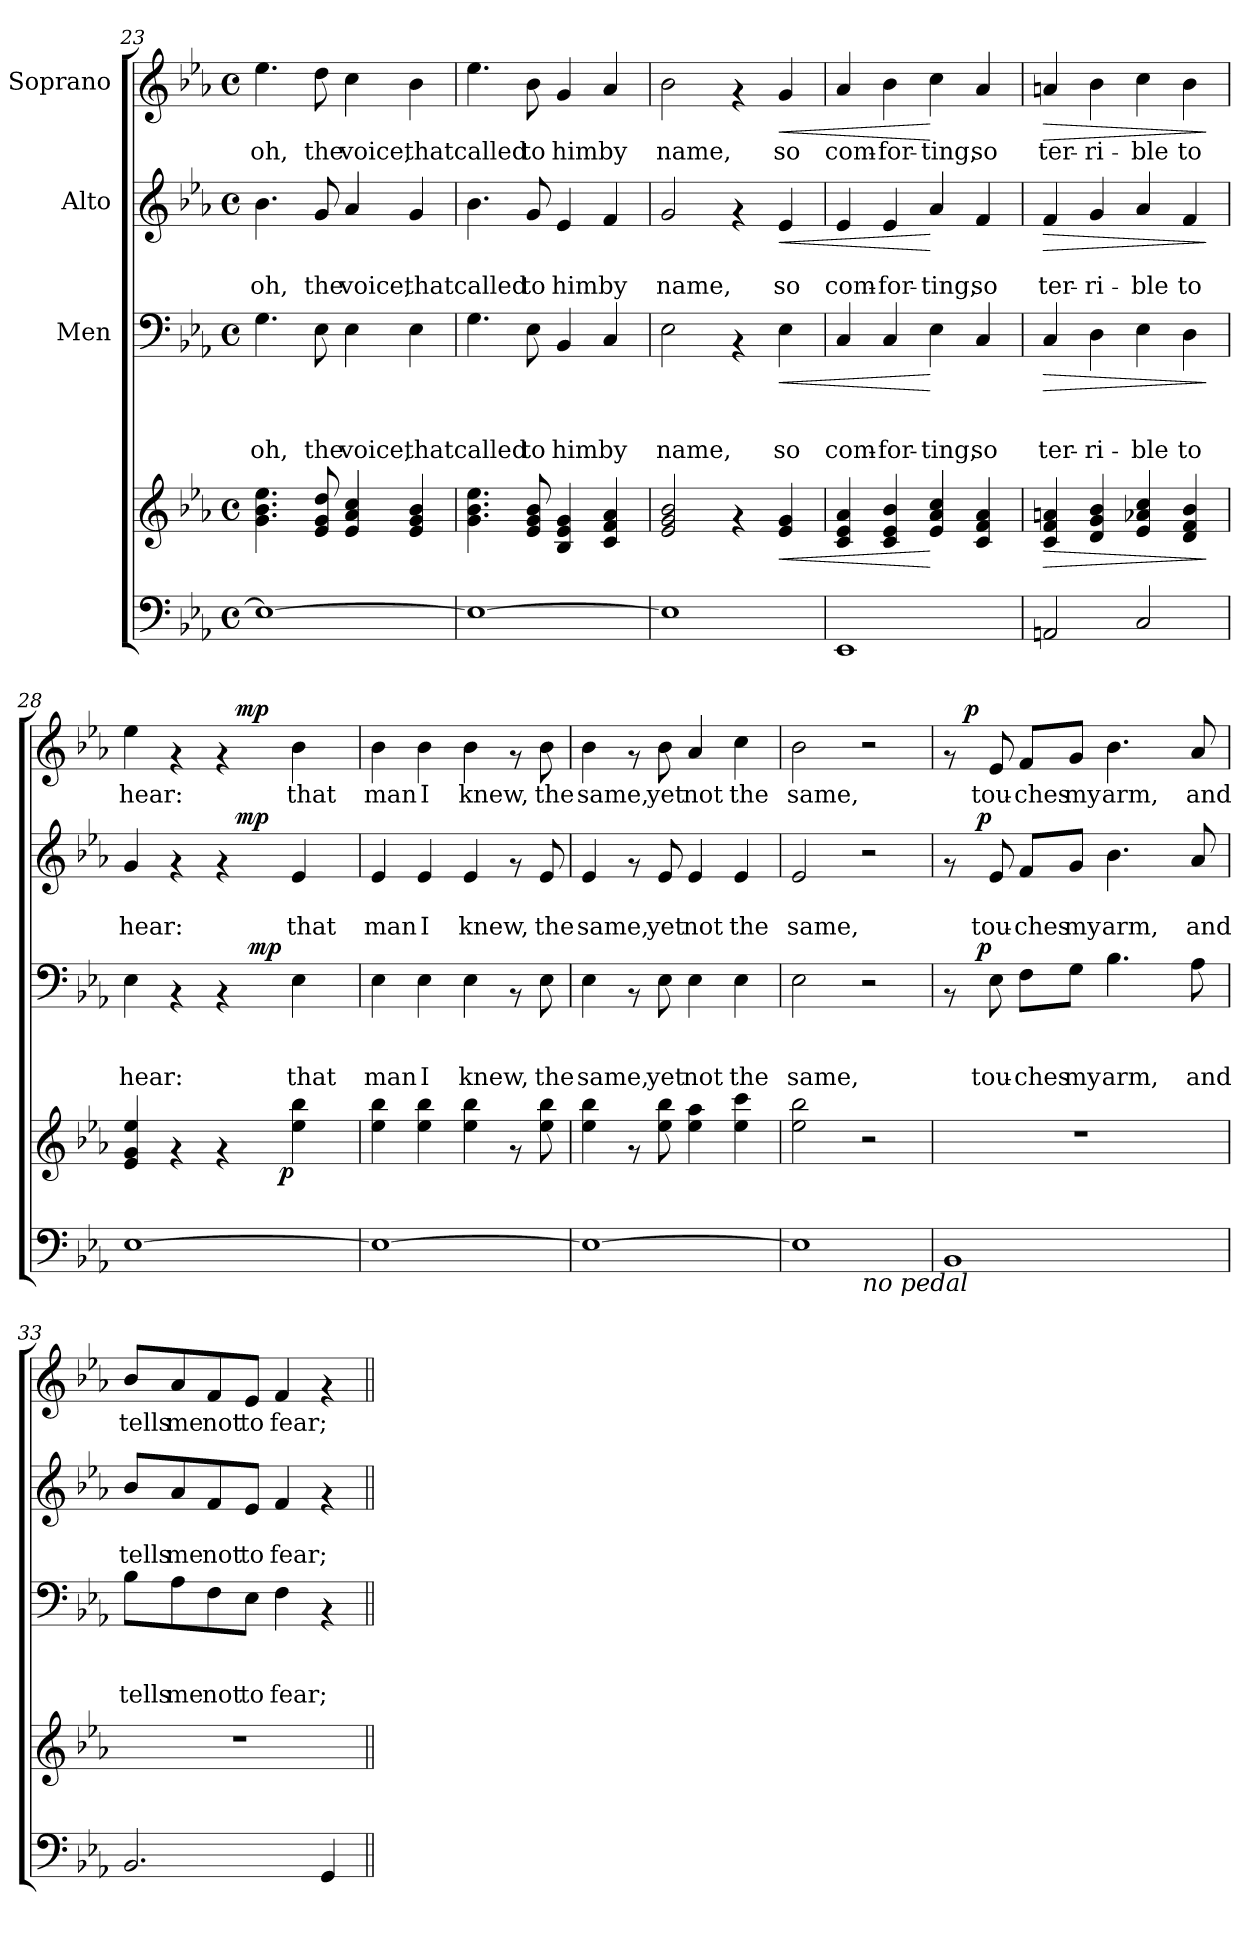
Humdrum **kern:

**kern	**kern	**dynam	**kern	**text	**text	**text	**dynam	**kern	**text	**text	**dynam	**kern	**text	**dynam
*part4	*part4	*part4	*part3	*part3	*part3	*part3	*part3	*part2	*part2	*part2	*part2	*part1	*part1	*part1
*staff5	*staff4	*staff4/5	*staff3	*staff3	*staff3	*staff3	*staff3	*staff2	*staff2	*staff2	*staff2	*staff1	*staff1	*staff1
*	*	*	*I"Men	*	*	*	*	*I"Alto	*	*	*	*I"Soprano	*	*
*clefF4	*clefG2	*	*clefF4	*	*	*	*	*clefG2	*	*	*	*clefG2	*	*
*k[b-e-a-]	*k[b-e-a-]	*	*k[b-e-a-]	*	*	*	*	*k[b-e-a-]	*	*	*	*k[b-e-a-]	*	*
*E-:	*E-:	*	*E-:	*	*	*	*	*E-:	*	*	*	*E-:	*	*
*M4/4	*M4/4	*	*M4/4	*	*	*	*	*M4/4	*	*	*	*M4/4	*	*
*met(c)	*met(c)	*	*met(c)	*	*	*	*	*met(c)	*	*	*	*met(c)	*	*
=23	=23	=23	=23	=23	=23	=23	=23	=23	=23	=23	=23	=23	=23	=23
!	!	!	!	!	!	!LO:LY:b	!	!	!	!LO:LY:b	!	!	!LO:LY:b	!
1E-_	4.g\ 4.b-\ 4.ee-\	.	4.G\	.	.	oh,	.	4.b-\	.	oh,	.	4.ee-\	oh,	.
!	!	!	!	!	!	!LO:LY:b	!	!	!	!LO:LY:b	!	!	!LO:LY:b	!
.	8e-/ 8g/ 8dd/	.	8E-\	.	.	the	.	8g/	.	the	.	8dd\	the	.
!	!	!	!	!	!	!LO:LY:b	!	!	!	!LO:LY:b	!	!	!LO:LY:b	!
.	4e-/ 4a-/ 4cc/	.	4E-\	.	.	voice,	.	4a-/	.	voice,	.	4cc\	voice,	.
!	!	!	!	!	!	!LO:LY:b	!	!	!	!LO:LY:b	!	!	!LO:LY:b	!
.	4e-/ 4g/ 4b-/	.	4E-\	.	.	thatcalled	.	4g/	.	thatcalled	.	4b-\	thatcalled	.
=24	=24	=24	=24	=24	=24	=24	=24	=24	=24	=24	=24	=24	=24	=24
1E-_	4.g\ 4.b-\ 4.ee-\	.	4.G\	.	.	.	.	4.b-\	.	.	.	4.ee-\	.	.
!	!	!	!	!	!	!LO:LY:b	!	!	!	!LO:LY:b	!	!	!LO:LY:b	!
.	8e-/ 8g/ 8b-/	.	8E-\	.	.	to	.	8g/	.	to	.	8b-\	to	.
!	!	!	!	!	!	!LO:LY:b	!	!	!	!LO:LY:b	!	!	!LO:LY:b	!
.	4B-/ 4e-/ 4g/	.	4BB-/	.	.	him	.	4e-/	.	him	.	4g/	him	.
!	!	!	!	!	!	!LO:LY:b	!	!	!	!LO:LY:b	!	!	!LO:LY:b	!
.	4c/ 4f/ 4a-/	.	4C/	.	.	by	.	4f/	.	by	.	4a-/	by	.
=25	=25	=25	=25	=25	=25	=25	=25	=25	=25	=25	=25	=25	=25	=25
!	!	!	!	!	!	!LO:LY:b	!	!	!	!LO:LY:b	!	!	!LO:LY:b	!
1E-]	2e-/ 2g/ 2b-/	.	2E-\	.	.	name,	.	2g/	.	name,	.	2b-\	name,	.
.	4rf	.	4rAA	.	.	.	.	4rf	.	.	.	4rf	.	.
!	!	!LO:HP:b	!	!	!	!LO:LY:b	!LO:HP:b	!	!	!LO:LY:b	!LO:HP:b	!	!LO:LY:b	!LO:HP:b
.	4e-/ 4g/	<	4E-\	.	.	so	<	4e-/	.	so	<	4g/	so	<
=26	=26	=26	=26	=26	=26	=26	=26	=26	=26	=26	=26	=26	=26	=26
!	!	!	!	!	!	!LO:LY:b	!	!	!	!LO:LY:b	!	!	!LO:LY:b	!
1EE-	4c/ 4e-/ 4a-/	.	4C/	.	.	com-	.	4e-/	.	com-	.	4a-/	com-	.
!	!	!	!	!	!	!LO:LY:b	!	!	!	!LO:LY:b	!	!	!LO:LY:b	!
.	4c/ 4e-/ 4b-/	.	4C/	.	.	-for-	.	4e-/	.	-for-	.	4b-\	-for-	.
!	!	!	!	!	!	!LO:LY:b	!	!	!	!LO:LY:b	!	!	!LO:LY:b	!
.	4e-/ 4a-/ 4cc/	[	4E-\	.	.	-ting,	[	4a-/	.	-ting,	[	4cc\	-ting,	[
!	!	!	!	!	!	!LO:LY:b	!	!	!	!LO:LY:b	!	!	!LO:LY:b	!
.	4c/ 4f/ 4a-/	.	4C/	.	.	so	.	4f/	.	so	.	4a-</	so	.
!!LO:LB:g=z
=27	=27	=27	=27	=27	=27	=27	=27	=27	=27	=27	=27	=27	=27	=27
!	!	!LO:HP:b	!	!	!	!LO:LY:b	!LO:HP:b	!	!	!LO:LY:b	!LO:HP:b	!	!LO:LY:b	!LO:HP:b
2AAn/	4c/ 4f/ 4an/	>	4C/	.	.	ter-	>	4f/	.	ter-	>	4an/	ter-	>
!	!	!	!	!	!	!LO:LY:b	!	!	!	!LO:LY:b	!	!	!LO:LY:b	!
.	4d/ 4g/ 4b-/	.	4D\	.	.	-ri-	.	4g/	.	-ri-	.	4b-\	-ri-	.
!	!	!	!	!	!	!LO:LY:b	!	!	!	!LO:LY:b	!	!	!LO:LY:b	!
2C/	4e-/ 4a-X/ 4cc/	.	4E-\	.	.	-ble	.	4a-/	.	-ble	.	4cc\	-ble	.
!	!	!	!	!	!	!LO:LY:b	!	!	!	!LO:LY:b	!	!	!LO:LY:b	!
.	4d/ 4f/ 4b-/	.	4D\	.	.	to	.	4f/	.	to	.	4b-\	to	.
.	.	]	.	.	.	.	]	.	.	.	]	.	.	]
=28	=28	=28	=28	=28	=28	=28	=28	=28	=28	=28	=28	=28	=28	=28
!	!	!	!	!	!	!LO:LY:b	!	!	!	!LO:LY:b	!	!	!LO:LY:b	!
*	*^	*	*^	*	*	*	*	*^	*	*	*	*^	*	*
[>1E-	4e-/ 4g/ 4ee-/	2ryy	.	4E-\	2ryy	.	.	hear:	.	4g/	2ryy	.	hear:	.	4ee-\	2ryy	hear:	.
.	4rf	.	.	4rAA	.	.	.	.	.	4rf	.	.	.	.	4rf	.	.	.
.	4rf	8..ryy	.	4rAA	16.ryy	.	.	.	.	4rf	16ryy	.	.	.	4rf	16ryy	.	.
!	!	!	!	!	!	!	!	!	!	!	!	!	!	!LO:DY:a	!	!	!	!LO:DY:a
.	.	.	.	.	.	.	.	.	.	.	4..ryy	.	.	mp	.	4..ryy	.	mp
!	!	!	!	!	!	!	!	!	!LO:DY:a	!	!	!	!	!	!	!	!	!
.	.	.	.	.	4ryy	.	.	.	mp	.	.	.	.	.	.	.	.	.
!	!	!	!LO:DY:b	!	!	!	!	!	!	!	!	!	!	!	!	!	!	!
.	.	4ryy	p	.	.	.	.	.	.	.	.	.	.	.	.	.	.	.
!	!	!	!	!	!	!	!	!LO:LY:b	!	!	!	!	!LO:LY:b	!	!	!	!LO:LY:b	!
.	4ee-\ 4bb-\	.	.	4E-\	.	.	.	that	.	4e-/	.	.	that	.	4b-\	.	that	.
.	.	.	.	.	8ryy	.	.	.	.	.	.	.	.	.	.	.	.	.
.	.	32ryy	.	.	32ryy	.	.	.	.	.	.	.	.	.	.	.	.	.
=29	=29	=29	=29	=29	=29	=29	=29	=29	=29	=29	=29	=29	=29	=29	=29	=29	=29	=29
!	!	!	!	!	!	!	!	!LO:LY:b	!	!	!	!	!LO:LY:b	!	!	!	!LO:LY:b	!
*	*v	*v	*	*	*	*	*	*	*	*v	*v	*	*	*	*v	*v	*	*
*	*	*	*v	*v	*	*	*	*	*	*	*	*	*	*	*
1E-_	4ee-\ 4bb-\	.	4E-\	.	.	man	.	4e-/	.	man	.	4b-\	man	.
!	!	!	!	!	!	!LO:LY:b	!	!	!	!LO:LY:b	!	!	!LO:LY:b	!
.	4ee-\ 4bb-\	.	4E-\	.	.	I	.	4e-/	.	I	.	4b-\	I	.
!	!	!	!	!	!	!LO:LY:b	!	!	!	!LO:LY:b	!	!	!LO:LY:b	!
.	4ee-\ 4bb-\	.	4E-\	.	.	knew,	.	4e-/	.	knew,	.	4b-\	knew,	.
.	8rf	.	8rAA	.	.	.	.	8rf	.	.	.	8rf	.	.
!	!	!	!	!	!	!LO:LY:b	!	!	!	!LO:LY:b	!	!	!LO:LY:b	!
.	8ee-\ 8bb-\	.	8E-\	.	.	the	.	8e-/	.	the	.	8b-\	the	.
=30	=30	=30	=30	=30	=30	=30	=30	=30	=30	=30	=30	=30	=30	=30
!	!	!	!	!	!	!LO:LY:b	!	!	!	!LO:LY:b	!	!	!LO:LY:b	!
1E-_	4ee-\ 4bb-\	.	4E-\	.	.	same,	.	4e-/	.	same,	.	4b-\	same,	.
.	8rf	.	8rAA	.	.	.	.	8rf	.	.	.	8rf	.	.
!	!	!	!	!	!	!LO:LY:b	!	!	!	!LO:LY:b	!	!	!LO:LY:b	!
.	8ee-\ 8bb-\	.	8E-\	.	.	yet	.	8e-/	.	yet	.	8b-\	yet	.
!	!	!	!	!	!	!LO:LY:b	!	!	!	!LO:LY:b	!	!	!LO:LY:b	!
.	4ee-\ 4aa-\	.	4E-\	.	.	not	.	4e-/	.	not	.	4a-/	not	.
!	!	!	!	!	!	!LO:LY:b	!	!	!	!LO:LY:b	!	!	!LO:LY:b	!
.	4ee-\ 4ccc\	.	4E-\	.	.	the	.	4e-/	.	the	.	4cc\	the	.
=31	=31	=31	=31	=31	=31	=31	=31	=31	=31	=31	=31	=31	=31	=31
!	!	!	!	!	!	!LO:LY:b	!	!	!	!LO:LY:b	!	!	!LO:LY:b	!
*^	*	*	*	*	*	*	*	*	*	*	*	*	*	*
1E-]	2ryy	2ee-\ 2bb-\	.	2E-\	.	.	same,	.	2e-/	.	same,	.	2b-\	same,	.
!	!LO:TX:b:i:t=no pedal	!	!	!	!	!	!	!	!	!	!	!	!	!	!
.	2ryy	2r	.	2r	.	.	.	.	2r	.	.	.	2r	.	.
*v	*v	*	*	*	*	*	*	*	*	*	*	*	*	*	*
=32	=32	=32	=32	=32	=32	=32	=32	=32	=32	=32	=32	=32	=32	=32
*	*	*	*^	*	*	*	*	*^	*	*	*	*^	*	*
1BB-	1r	.	8rAA	16.ryy	.	.	.	.	8rf	16.ryy	.	.	.	8rf	16ryy	.	.
!	!	!	!	!	!	!	!	!	!	!	!	!	!	!	!	!	!LO:DY:a
.	.	.	.	.	.	.	.	.	.	.	.	.	.	.	2...ryy	.	p
!	!	!	!	!	!	!	!	!LO:DY:a	!	!	!	!	!LO:DY:a	!	!	!	!
.	.	.	.	2ryy	.	.	.	p	.	2ryy	.	.	p	.	.	.	.
!	!	!	!	!	!	!	!LO:LY:b	!	!	!	!	!LO:LY:b	!	!	!	!LO:LY:b	!
.	.	.	8E-\	.	.	.	tou-	.	8e-/	.	.	tou-	.	8e-/	.	tou-	.
!	!	!	!	!	!	!	!LO:LY:b	!	!	!	!	!LO:LY:b	!	!	!	!LO:LY:b	!
.	.	.	8F\L	.	.	.	-ches	.	8f/L	.	.	-ches	.	8f/L	.	-ches	.
!	!	!	!	!	!	!	!LO:LY:b	!	!	!	!	!LO:LY:b	!	!	!	!LO:LY:b	!
.	.	.	8G\J	.	.	.	my	.	8g/J	.	.	my	.	8g/J	.	my	.
!	!	!	!	!	!	!	!LO:LY:b	!	!	!	!	!LO:LY:b	!	!	!	!LO:LY:b	!
.	.	.	4.B-\	.	.	.	arm,	.	4.b-\	.	.	arm,	.	4.b-\	.	arm,	.
.	.	.	.	4ryy	.	.	.	.	.	4ryy	.	.	.	.	.	.	.
.	.	.	.	8ryy	.	.	.	.	.	8ryy	.	.	.	.	.	.	.
!	!	!	!	!	!	!	!LO:LY:b	!	!	!	!	!LO:LY:b	!	!	!	!LO:LY:b	!
.	.	.	8A-\	.	.	.	and	.	8a-/	.	.	and	.	8a-/	.	and	.
.	.	.	.	32ryy	.	.	.	.	.	32ryy	.	.	.	.	.	.	.
!!LO:PB:g=z
=33	=33	=33	=33	=33	=33	=33	=33	=33	=33	=33	=33	=33	=33	=33	=33	=33	=33
!	!	!	!	!	!	!	!	!	!	!	!	!	!	!LO:TX:a:t=rit. . . . . . . . . . . . . . . . . . . . Grave	!	!	!
!	!	!	!	!	!	!	!	!	!LO:TX:a:i:t=rit. . . . . . . . . . . . . . . . . . . .	!	!	!	!	!	!	!	!
!	!	!	!LO:TX:a:i:t=rit. . . . . . . . . . . . . . . . . . . .	!	!	!	!	!	!	!	!	!	!	!	!	!	!
!	!	!	!	!	!	!	!LO:LY:b	!	!	!	!	!LO:LY:b	!	!	!	!LO:LY:b	!
*	*	*	*v	*v	*	*	*	*	*	*	*	*	*	*v	*v	*	*
*	*	*	*	*	*	*	*	*v	*v	*	*	*	*	*	*
2.BB-/	1r	.	8B-\L	.	.	tells	.	8b-/L	.	tells	.	8b-/L	tells	.
!	!	!	!	!	!	!LO:LY:b	!	!	!	!LO:LY:b	!	!	!LO:LY:b	!
.	.	.	8A-\	.	.	me	.	8a-/	.	me	.	8a-/	me	.
!	!	!	!	!	!	!LO:LY:b	!	!	!	!LO:LY:b	!	!	!LO:LY:b	!
.	.	.	8F\	.	.	not	.	8f/	.	not	.	8f/	not	.
!	!	!	!	!	!	!LO:LY:b	!	!	!	!LO:LY:b	!	!	!LO:LY:b	!
.	.	.	8E-\J	.	.	to	.	8e-/J	.	to	.	8e-/J	to	.
!	!	!	!	!	!	!LO:LY:b	!	!	!	!LO:LY:b	!	!	!LO:LY:b	!
.	.	.	4F\	.	.	fear;	.	4f/	.	fear;	.	4f/	fear;	.
4GG/	.	.	4rAA	.	.	.	.	4rf	.	.	.	4rf	.	.
=||	=||	=||	=||	=||	=||	=||	=||	=||	=||	=||	=||	=||	=||	=||
*-	*-	*-	*-	*-	*-	*-	*-	*-	*-	*-	*-	*-	*-	*-
